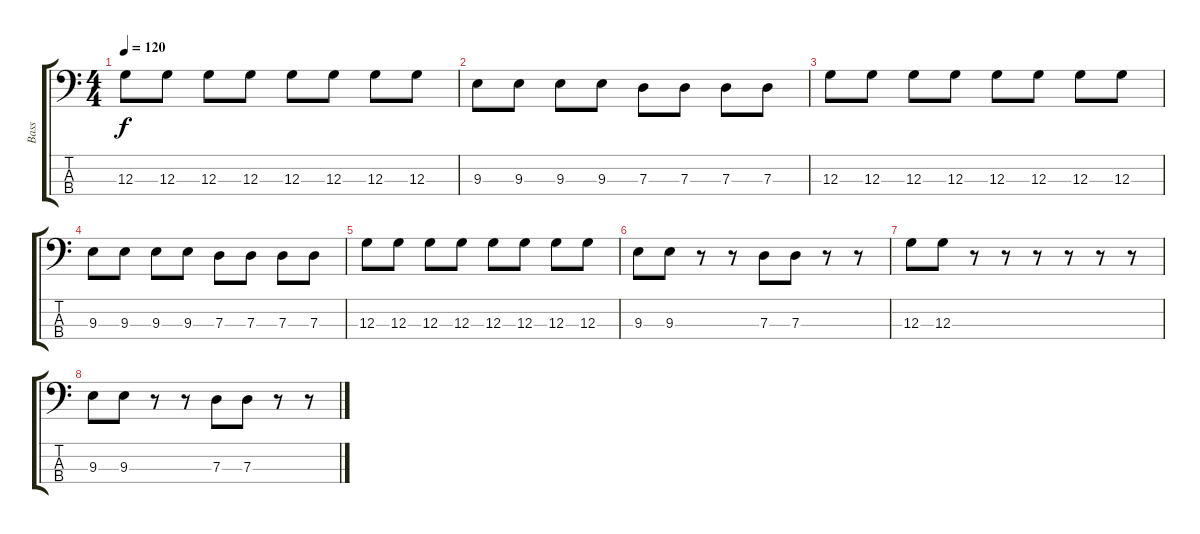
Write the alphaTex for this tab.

\track ("Bass" "Bass") {instrument electricbassfinger}
\staff {score tabs}
\tuning (F2 C2 G1 D1) {hide}
\ts (4 4)
\tempo 120
\clef f4
\ks c
12.3.8{dy f} 12.3.8 12.3.8 12.3.8 12.3.8 12.3.8 12.3.8 12.3.8 |
9.3.8 9.3.8 9.3.8 9.3.8 7.3.8 7.3.8 7.3.8 7.3.8 |
12.3.8 12.3.8 12.3.8 12.3.8 12.3.8 12.3.8 12.3.8 12.3.8 |
9.3.8 9.3.8 9.3.8 9.3.8 7.3.8 7.3.8 7.3.8 7.3.8 |
12.3.8 12.3.8 12.3.8 12.3.8 12.3.8 12.3.8 12.3.8 12.3.8 |
9.3.8 9.3.8 r.8 r.8 7.3.8 7.3.8 r.8 r.8 |
12.3.8 12.3.8 r.8 r.8 r.8 r.8 r.8 r.8 |
9.3.8 9.3.8 r.8 r.8 7.3.8 7.3.8 r.8 r.8
